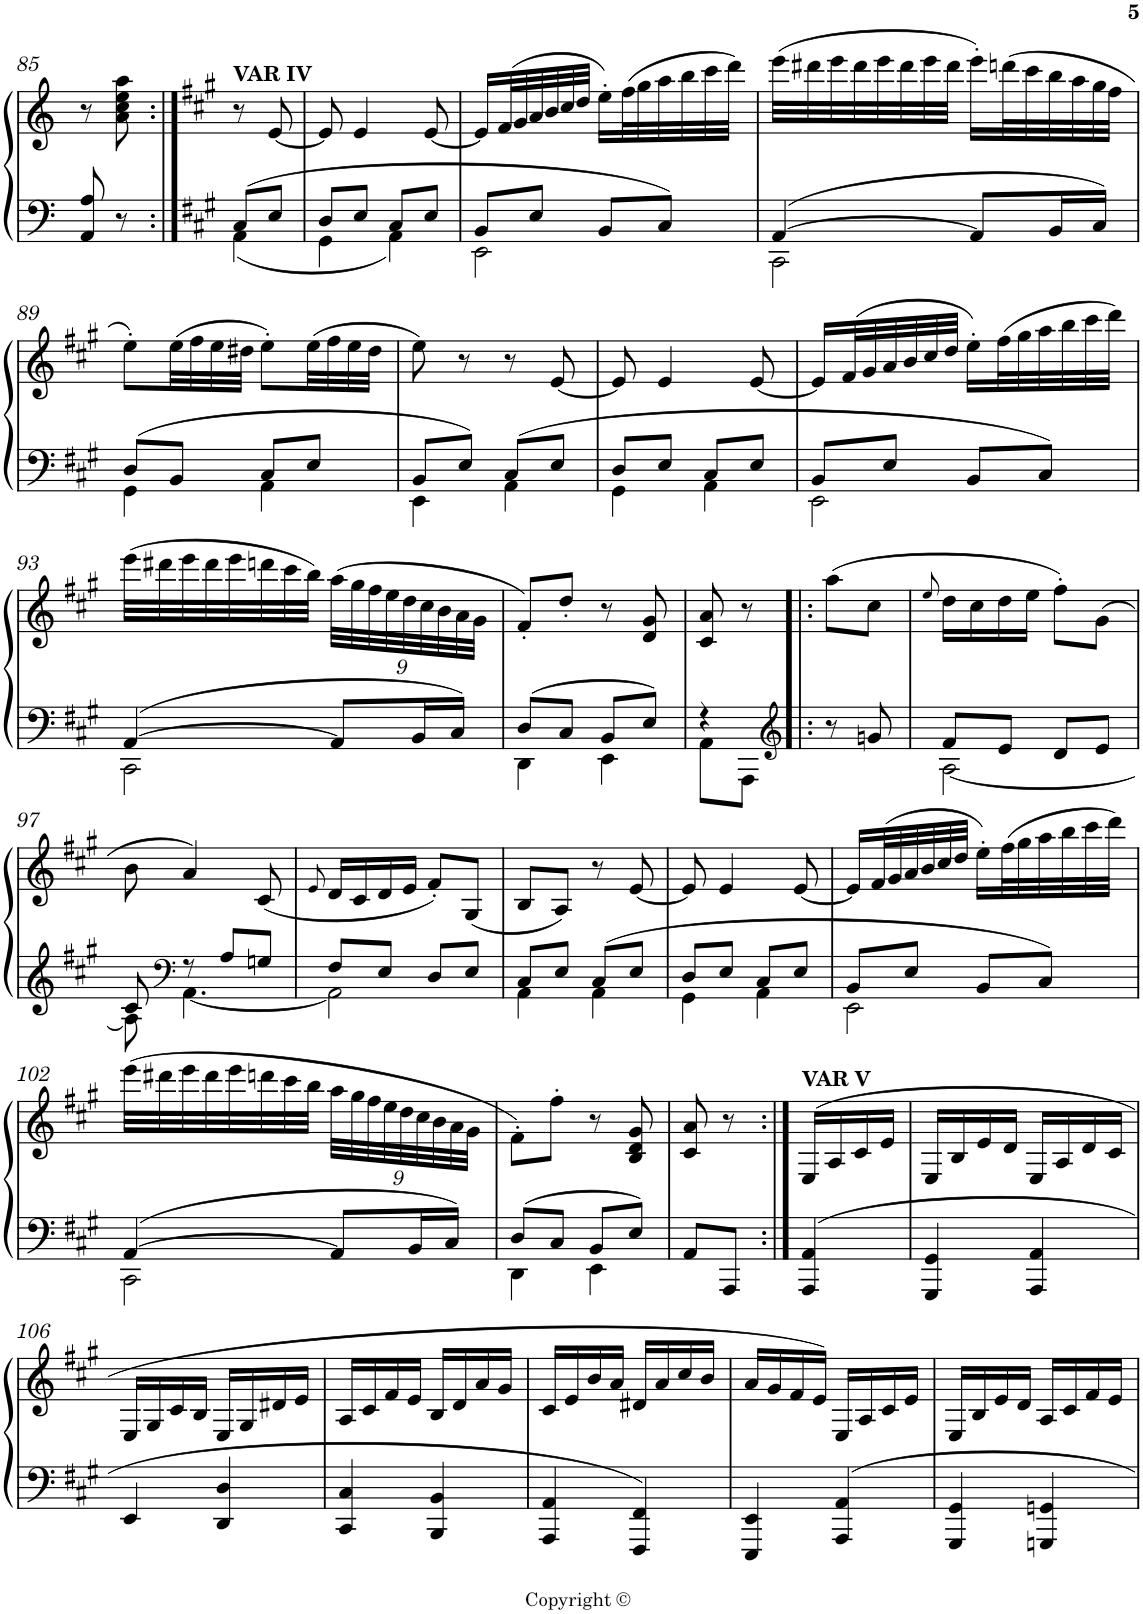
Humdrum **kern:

**kern	**kern
*part1	*part1
*staff2	*staff1
*I"Piano	*
*I'Pno.	*
!!LO:PB:g=z
*clefF4	*clefG2
*k[]	*k[]
*M2/4	*M2/4
=85	=85
8AA/ 8A/	8r
8r	8a\ 8cc\ 8ee\ 8aa\
=85X8:|!	=85X8:|!
*k[f#c#g#]	*k[f#c#g#]
*^	*
!	!	!LO:TX:a:B:t=VAR IV
8C#/L	4AA\	8r
8E/J	.	[8e/
=86	=86	=86
8D/L	4GG#\	8e/]
8E/J	.	4e/
8C#/L	4AA\	.
8E/J	.	[8e/
=87	=87	=87
8BB/L	2EE\	16e/LL]
.	.	(>32f#/L
.	.	32g#/
8E/J	.	32a/
.	.	32b/
.	.	32cc#/
.	.	32dd/JJJ
8BB/L	.	16ee'\LL)
.	.	(>32ff#\L
.	.	32gg#\
8C#/J	.	32aa\
.	.	32bb\
.	.	32ccc#\
.	.	32ddd\JJJ)
=88	=88	=88
[4AA/	2CC#\	(>32eee\LLL
.	.	32ddd#X\
.	.	32eee\
.	.	32ddd#\
.	.	32eee\
.	.	32ddd#\
.	.	32eee\
.	.	32ddd#\JJJ
8AA/L]	.	16eee'\LL)
.	.	(>32dddn\L
.	.	32ccc#\
16BB/L	.	32bb\
.	.	32aa\
16C#/JJ	.	32gg#\
.	.	32ff#\JJJ
!!LO:LB:g=z
=89	=89	=89
8D/L	4GG#\	8ee'\L)
8BB/J	.	(>32ee\LL
.	.	32ff#\
.	.	32ee\
.	.	32dd#X\JJJ
8C#/L	4AA\	8ee'\L)
8E/J	.	(>32ee\LL
.	.	32ff#\
.	.	32ee\
.	.	32dd#\JJJ
=90	=90	=90
8BB/L	4EE\	8ee\)
8E/J	.	8r
8C#/L	4AA\	8r
8E/J	.	[8e/
=91	=91	=91
8D/L	4GG#\	8e/]
8E/J	.	4e/
8C#/L	4AA\	.
8E/J	.	[8e/
=92	=92	=92
8BB/L	2EE\	16e/LL]
.	.	(>32f#/L
.	.	32g#/
8E/J	.	32a/
.	.	32b/
.	.	32cc#/
.	.	32dd/JJJ
8BB/L	.	16ee'\LL)
.	.	(>32ff#\L
.	.	32gg#\
8C#/J	.	32aa\
.	.	32bb\
.	.	32ccc#\
.	.	32ddd\JJJ)
!!LO:LB:g=z
=93	=93	=93
[4AA/	2CC#\	(>32eee\LLL
.	.	32ddd#X\
.	.	32eee\
.	.	32ddd#\
.	.	32eee\
.	.	32dddn\
.	.	32ccc#\
.	.	32bb\JJJ)
*	*	*Xbrackettup
8AA/L]	.	(>36aa\LLL
.	.	36gg#\
.	.	36ff#\
.	.	36ee\
.	.	36dd\
16BB/L	.	.
.	.	36cc#\
.	.	36b\
16C#/JJ	.	.
.	.	36a\
.	.	36g#\JJJ
=94	=94	=94
8D/L	4DD\	8f#'/L)
8C#/J	.	8dd'/J
8BB/L	4EE\	8r
8E/J	.	8d/ 8g#/
=95	=95	=95
4r	8AA\L	8c#/ 8a/
.	8AAA\J	8r
*v	*v	*
=95X9!|:	=95X9!|:
*clefG2	*
8r	(>8aa\L
8gn/	8cc#\J
=96	=96
.	8qee/
*^	*
8f#/L	[2A\	16dd\LL
.	.	16cc#\
8e/J	.	16dd\
.	.	16ee\JJ
8d/L	.	8ff#'\L)
8e/J	.	(>8g#\J
!!LO:LB:g=z
=97	=97	=97
8c#/	8A\]	8b\
*clefF4	*	*
8r	[4.AA\	4a/)
8A/L	.	.
8Gn/J	.	(<8c#/
=98	=98	=98
.	.	8qe/
8F#/L	2AA\]	16d/LL
.	.	16c#/
8E/J	.	16d/
.	.	16e/JJ
8D/L	.	8f#'/L)
8E/J	.	(<8G#/J
=99	=99	=99
8C#/L	4AA\	8B/L
8E/J	.	8A/J)
8C#/L	4AA\	8r
8E/J	.	[8e/
=100	=100	=100
8D/L	4GG#\	8e/]
8E/J	.	4e/
8C#/L	4AA\	.
8E/J	.	[8e/
=101	=101	=101
8BB/L	2EE\	16e/LL]
.	.	(>32f#/L
.	.	32g#/
8E/J	.	32a/
.	.	32b/
.	.	32cc#/
.	.	32dd/JJJ
8BB/L	.	16ee'\LL)
.	.	(>32ff#\L
.	.	32gg#\
8C#/J	.	32aa\
.	.	32bb\
.	.	32ccc#\
.	.	32ddd\JJJ)
!!LO:LB:g=z
=102	=102	=102
[4AA/	2CC#\	(>32eee\LLL
.	.	32ddd#X\
.	.	32eee\
.	.	32ddd#\
.	.	32eee\
.	.	32dddn\
.	.	32ccc#\
.	.	32bb\JJJ
8AA/L]	.	36aa\LLL
.	.	36gg#\
.	.	36ff#\
.	.	36ee\
.	.	36dd\
16BB/L	.	.
.	.	36cc#\
.	.	36b\
16C#/JJ	.	.
.	.	36a\
.	.	36g#\JJJ
=103	=103	=103
8D/L	4DD\	8f#'\L)
8C#/J	.	8ff#'\J
8BB/L	4EE\	8r
8E/J	.	8B/ 8d/ 8g#/
*v	*v	*
=104	=104
8AA/L	8c#/ 8a/
8AAA/J	8r
=104X10:|!	=104X10:|!
!	!LO:TX:a:B:t=VAR V
4AAA/ 4AA/	(>16E/LL
.	16A/
.	16c#/
.	16e/JJ
=105	=105
4GGG#/ 4GG#/	16E/LL
.	16B/
.	16e/
.	16d/JJ
4AAA/ 4AA/	16E/LL
.	16A/
.	16d/
.	16c#/JJ
!!LO:LB:g=z
=106	=106
4EE/	16E/LL
.	16G#/
.	16c#/
.	16B/JJ
4DD/ 4D/	16E/LL
.	16G#/
.	16d#X/
.	16e/JJ
=107	=107
4CC#/ 4C#/	16A/LL
.	16c#/
.	16f#/
.	16e/JJ
4BBB/ 4BB/	16B/LL
.	16d/
.	16a/
.	16g#/JJ
=108	=108
4AAA/ 4AA/	16c#/LL
.	16e/
.	16b/
.	16a/JJ
4FFF#/ 4FF#/	16d#X/LL
.	16a/
.	16cc#/
.	16b/JJ
=109	=109
4EEE/ 4EE/	16a/LL
.	16g#/
.	16f#/
.	16e/JJ)
4AAA/ 4AA/	16E/LL
.	16A/
.	16c#/
.	16e/JJ
=110	=110
4GGG#/ 4GG#/	16E/LL
.	16B/
.	16e/
.	16d/JJ
4GGGn/ 4GGn/	16A/LL
.	16c#/
.	16f#/
.	16e/JJ
=	=
*-	*-
